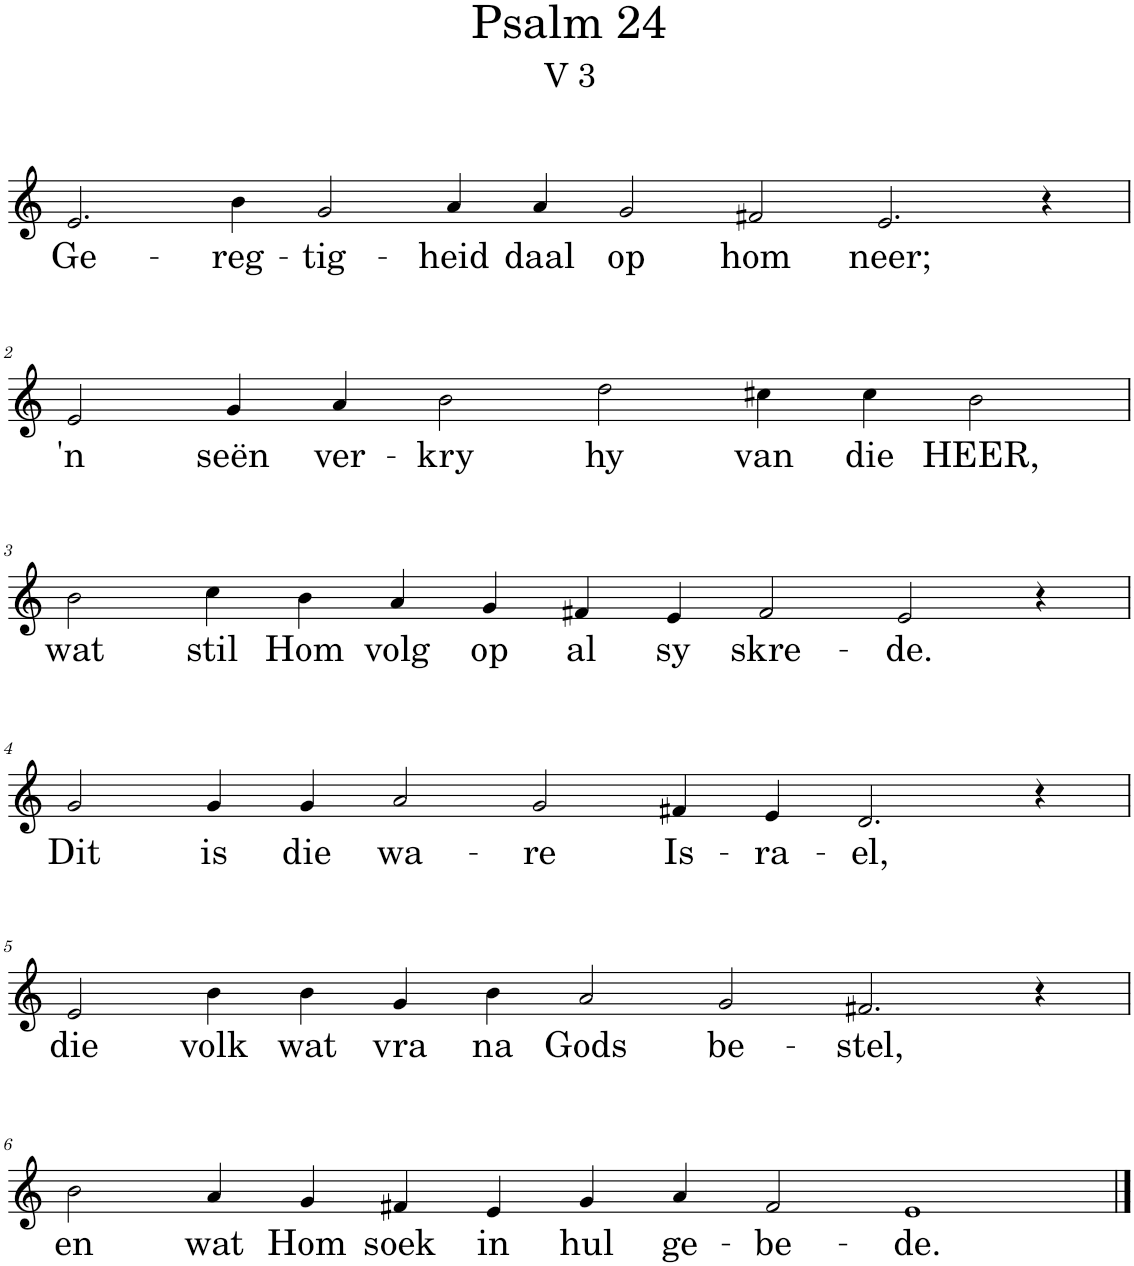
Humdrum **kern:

**kern	**text
*part1	*part1
*staff1	*staff1
*I"Pipe Organ	*
*I'Org.	*
*clefG2	*
*k[]	*
*M16/4	*
=1	=1
!	!LO:LY:b
2.e/	Ge-
!	!LO:LY:b
4b\	-reg-
!	!LO:LY:b
2g/	-tig-
!	!LO:LY:b
4a/	-heid
!	!LO:LY:b
4a/	daal
!	!LO:LY:b
2g/	op
!	!LO:LY:b
2f#X/	hom
!	!LO:LY:b
2.e/	neer;
4r	.
!!LO:LB:g=z
=2	=2
*M12/4	*
!	!LO:LY:b
2e/	'n
!	!LO:LY:b
4g/	seën
!	!LO:LY:b
4a/	ver-
!	!LO:LY:b
2b\	-kry
!	!LO:LY:b
2dd\	hy
!	!LO:LY:b
4cc#X\	van
!	!LO:LY:b
4cc#\	die
!	!LO:LY:b
2b\	HEER,
!!LO:LB:g=z
=3	=3
*M14/4	*
!	!LO:LY:b
2b\	wat
!	!LO:LY:b
4cc\	stil
!	!LO:LY:b
4b\	Hom
!	!LO:LY:b
4a/	volg
!	!LO:LY:b
4g/	op
!	!LO:LY:b
4f#X/	al
!	!LO:LY:b
4e/	sy
!	!LO:LY:b
2f#/	skre-
!	!LO:LY:b
2e/	-de.
4r	.
!!LO:LB:g=z
=4	=4
!	!LO:LY:b
2g/	Dit
!	!LO:LY:b
4g/	is
!	!LO:LY:b
4g/	die
!	!LO:LY:b
2a/	wa-
!	!LO:LY:b
2g/	-re
!	!LO:LY:b
4f#X/	Is-
!	!LO:LY:b
4e/	-ra-
!	!LO:LY:b
2.d/	-el,
4r	.
!!LO:LB:g=z
=5	=5
!	!LO:LY:b
2e/	die
!	!LO:LY:b
4b\	volk
!	!LO:LY:b
4b\	wat
!	!LO:LY:b
4g/	vra
!	!LO:LY:b
4b\	na
!	!LO:LY:b
2a/	Gods
!	!LO:LY:b
2g/	be-
!	!LO:LY:b
2.f#X/	-stel,
4r	.
!!LO:LB:g=z
=6	=6
!	!LO:LY:b
2b\	en
!	!LO:LY:b
4a/	wat
!	!LO:LY:b
4g/	Hom
!	!LO:LY:b
4f#X/	soek
!	!LO:LY:b
4e/	in
!	!LO:LY:b
4g/	hul
!	!LO:LY:b
4a/	ge-
!	!LO:LY:b
2f#/	-be-
!	!LO:LY:b
1e	-de.
==	==
*-	*-
